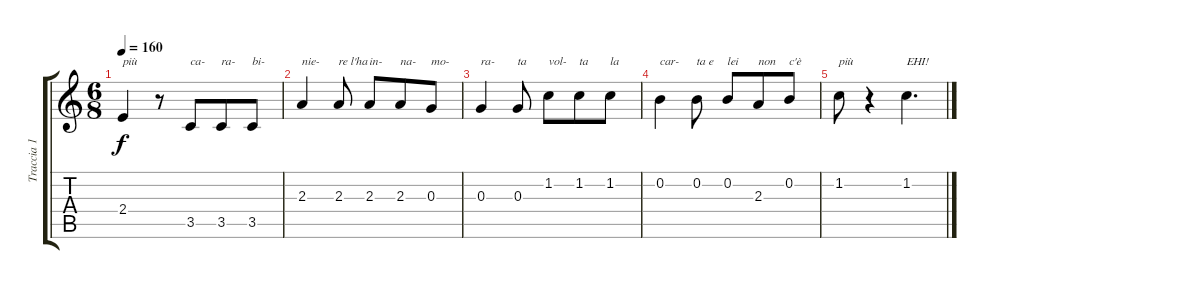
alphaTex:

\track ("Traccia 1" "Traccia 1") {instrument acousticguitarsteel}
\staff {score tabs}
\tuning (E4 B3 G3 D3 A2 E2) {hide}
\ts (6 8)
\tempo 160
\clef g2
\ks c
2.4.4{txt "più" dy f} r.8 3.5.8{txt "ca-"} 3.5.8{txt "ra-"} 3.5.8{txt "bi-"} |
2.3.4{txt "nie-"} 2.3.8{txt "re l'ha"} 2.3.8{txt "in-"} 2.3.8{txt "na-"} 0.3.8{txt "mo-"} |
0.3.4{txt "ra-"} 0.3.8{txt "ta"} 1.2.8{txt "vol-"} 1.2.8{txt "ta"} 1.2.8{txt "la"} |
0.2.4{txt "car-"} 0.2.8{txt "ta e"} 0.2.8{txt "lei"} 2.3.8{txt "non"} 0.2.8{txt "c'è"} |
1.2.8{txt "più"} r.4 1.2.4{d txt "EHI!"}
